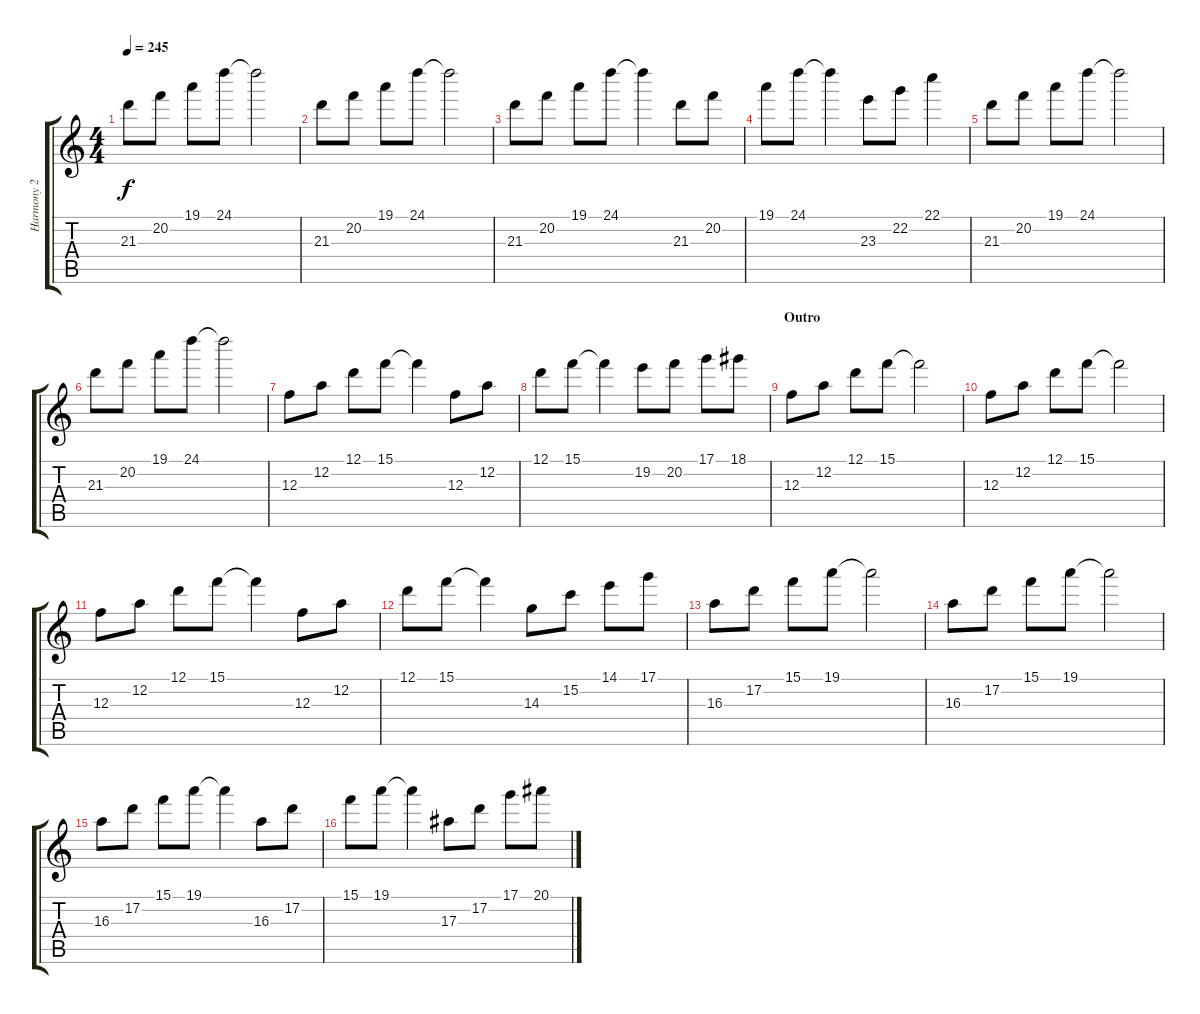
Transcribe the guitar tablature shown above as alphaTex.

\track ("Harmony 2" "Harmony 2") {instrument overdrivenguitar}
\staff {score tabs}
\tuning (D4 A3 F3 C3 G2 D2) {hide}
\ts (4 4)
\tempo 245
\clef g2
\ks aminor
21.3.8{dy f} 20.2.8 19.1.8 24.1.8 24.1{t}.2 |
21.3.8 20.2.8 19.1.8 24.1.8 24.1{t}.2 |
21.3.8 20.2.8 19.1.8 24.1.8 24.1{t}.4 21.3.8 20.2.8 |
19.1.8 24.1.8 24.1{t}.4 23.3.8 22.2.8 22.1.4 |
21.3.8 20.2.8 19.1.8 24.1.8 24.1{t}.2 |
21.3.8 20.2.8 19.1.8 24.1.8 24.1{t}.2 |
12.3.8 12.2.8 12.1.8 15.1.8 15.1{t}.4 12.3.8 12.2.8 |
12.1.8 15.1.8 15.1{t}.4 19.2.8 20.2.8 17.1.8 18.1.8 |
\section ("" "Outro")
12.3.8 12.2.8 12.1.8 15.1.8 15.1{t}.2 |
12.3.8 12.2.8 12.1.8 15.1.8 15.1{t}.2 |
12.3.8 12.2.8 12.1.8 15.1.8 15.1{t}.4 12.3.8 12.2.8 |
12.1.8 15.1.8 15.1{t}.4 14.3.8 15.2.8 14.1.8 17.1.8 |
16.3.8 17.2.8 15.1.8 19.1.8 19.1{t}.2 |
16.3.8 17.2.8 15.1.8 19.1.8 19.1{t}.2 |
16.3.8 17.2.8 15.1.8 19.1.8 19.1{t}.4 16.3.8 17.2.8 |
15.1.8 19.1.8 19.1{t}.4 17.3.8 17.2.8 17.1.8 20.1.8
